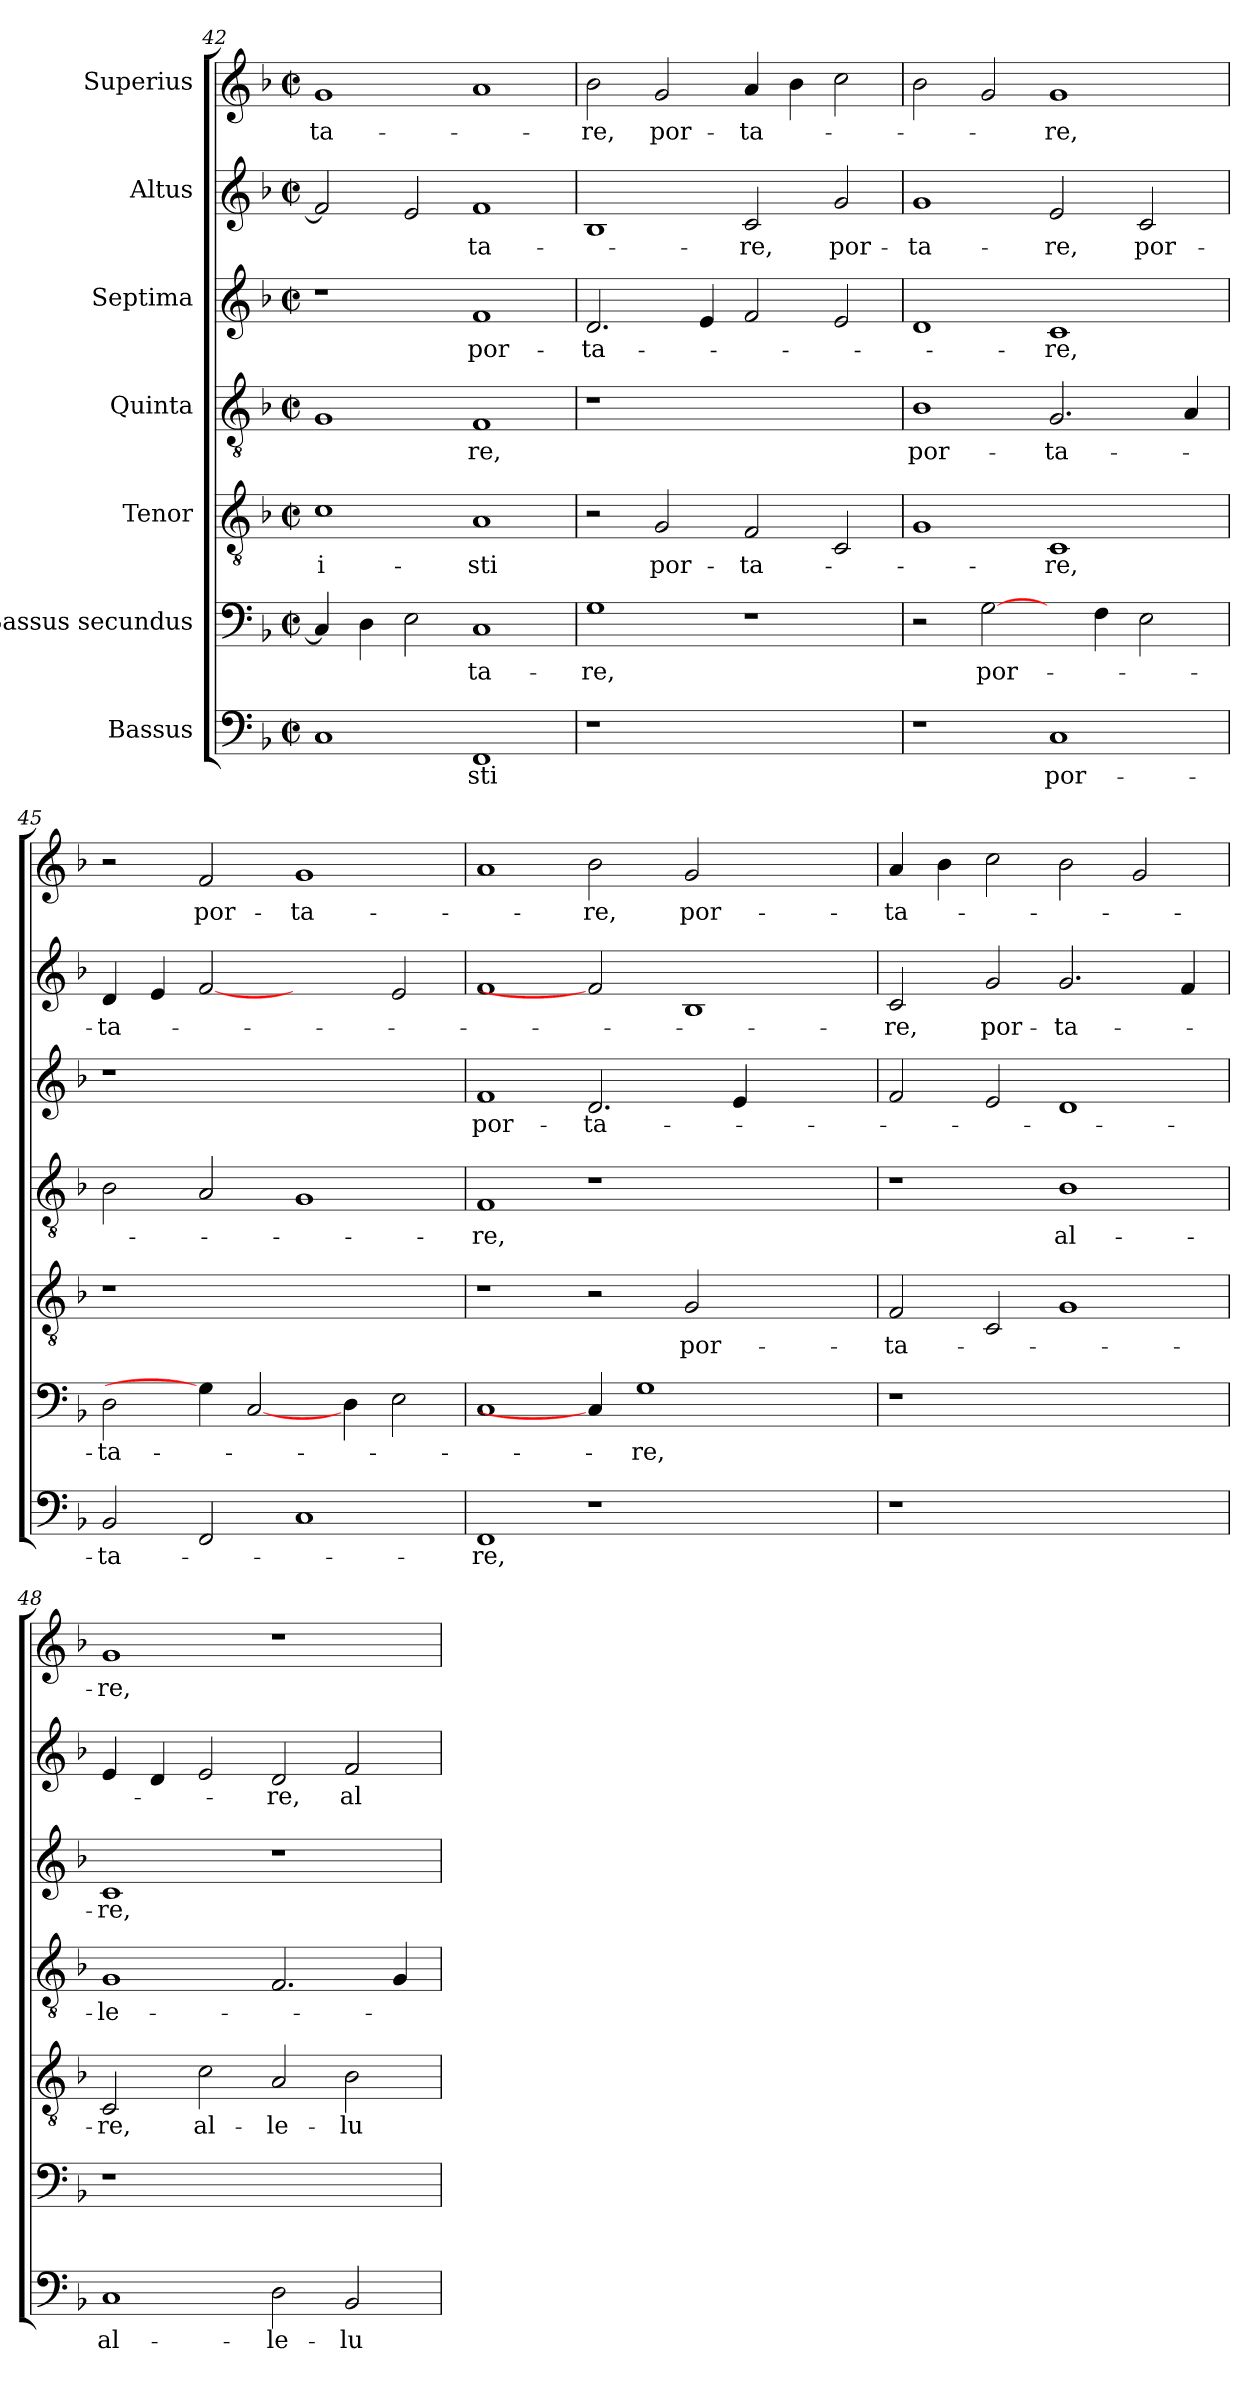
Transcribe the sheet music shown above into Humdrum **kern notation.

**kern	**text	**kern	**text	**kern	**text	**kern	**text	**kern	**text	**kern	**text	**kern	**text
*part7	*part7	*part6	*part6	*part5	*part5	*part4	*part4	*part3	*part3	*part2	*part2	*part1	*part1
*staff7	*staff7	*staff6	*staff6	*staff5	*staff5	*staff4	*staff4	*staff3	*staff3	*staff2	*staff2	*staff1	*staff1
*I"Bassus	*	*I"Bassus secundus	*	*I"Tenor	*	*I"Quinta	*	*I"Septima	*	*I"Altus	*	*I"Superius	*
*clefF4	*	*clefF4	*	*clefGv2	*	*clefGv2	*	*clefG2	*	*clefG2	*	*clefG2	*
*k[b-]	*	*k[b-]	*	*k[b-]	*	*k[b-]	*	*k[b-]	*	*k[b-]	*	*k[b-]	*
*F:	*	*F:	*	*F:	*	*F:	*	*F:	*	*F:	*	*F:	*
*M2/2	*	*M2/2	*	*M2/2	*	*M2/2	*	*M2/2	*	*M2/2	*	*M2/2	*
*met(c|)	*	*met(c|)	*	*met(c|)	*	*met(c|)	*	*met(c|)	*	*met(c|)	*	*met(c|)	*
=42	=42	=42	=42	=42	=42	=42	=42	=42	=42	=42	=42	=42	=42
!	!	!	!	!	!LO:LY:b	!	!	!	!	!	!	!	!LO:LY:b
1C	.	4C/]	.	1c	-i-	1G	.	1r	.	2f/]	.	1g	-ta-
.	.	4D\	.	.	.	.	.	.	.	.	.	.	.
.	.	2E\	.	.	.	.	.	.	.	2e/	.	.	.
!	!LO:LY:b	!	!LO:LY:b	!	!LO:LY:b	!	!LO:LY:b	!	!LO:LY:b	!	!LO:LY:b	!	!
1FF	-sti	1C	-ta-	1A	-sti	1F	-re,	1f	por-	1f	-ta-	1a	.
=43	=43	=43	=43	=43	=43	=43	=43	=43	=43	=43	=43	=43	=43
!	!	!	!LO:LY:b	!	!	!	!	!	!LO:LY:b	!	!	!	!LO:LY:b
1r	.	1G	-re,	2r	.	1r	.	2.d/	-ta-	1B-	.	2b-\	-re,
!	!	!	!	!	!LO:LY:b	!	!	!	!	!	!	!	!LO:LY:b
.	.	.	.	2G/	por-	.	.	.	.	.	.	2g/	por-
.	.	.	.	.	.	.	.	4e/	.	.	.	.	.
!	!	!	!	!	!LO:LY:b	!	!	!	!	!	!LO:LY:b	!	!LO:LY:b
1ryy	.	1r	.	2F/	-ta-	1ryy	.	2f/	.	2c/	-re,	4a/	-ta-
.	.	.	.	.	.	.	.	.	.	.	.	4b-\	.
!	!	!	!	!	!	!	!	!	!	!	!LO:LY:b	!	!
.	.	.	.	2C/	.	.	.	2e/	.	2g/	por-	2cc\	.
!!LO:LB:g=z
=44	=44	=44	=44	=44	=44	=44	=44	=44	=44	=44	=44	=44	=44
!	!	!	!	!	!	!	!LO:LY:b	!	!	!	!LO:LY:b	!	!
1r	.	2r	.	1G	.	1B-	por-	1d	.	1g	-ta-	2b-\	.
!	!	!	!LO:LY:b	!	!	!	!	!	!	!	!	!	!
.	.	[2G\	por-	.	.	.	.	.	.	.	.	2g/	.
!	!LO:LY:b	!	!	!	!LO:LY:b	!	!LO:LY:b	!	!LO:LY:b	!	!LO:LY:b	!	!LO:LY:b
1C	por-	4ryy	.	1C	-re,	2.G/	-ta-	1c	-re,	2e/	-re,	1g	-re,
.	.	4F\	.	.	.	.	.	.	.	.	.	.	.
!	!	!	!	!	!	!	!	!	!	!	!LO:LY:b	!	!
.	.	2E\	.	.	.	.	.	.	.	2c/	por-	.	.
.	.	.	.	.	.	4A/	.	.	.	.	.	.	.
=45	=45	=45	=45	=45	=45	=45	=45	=45	=45	=45	=45	=45	=45
!	!LO:LY:b	!	!LO:LY:b	!	!	!	!	!	!	!	!LO:LY:b	!	!
2BB-/	-ta-	2D\	-ta-	1r	.	2B-\	.	1r	.	4d/	-ta-	2r	.
.	.	.	.	.	.	.	.	.	.	4e/	.	.	.
!	!	!	!	!	!	!	!	!	!	!	!	!	!LO:LY:b
2FF/	.	4G\]	.	.	.	2A/	.	.	.	[2f	.	2f/	por-
.	.	[2C/	.	.	.	.	.	.	.	.	.	.	.
!	!	!	!	!	!	!	!	!	!	!	!	!	!LO:LY:b
1C	.	.	.	1ryy	.	1G	.	1ryy	.	2ryy	.	1g	-ta-
.	.	4D\	.	.	.	.	.	.	.	.	.	.	.
.	.	2E\	.	.	.	.	.	.	.	2e/	.	.	.
=46	=46	=46	=46	=46	=46	=46	=46	=46	=46	=46	=46	=46	=46
!	!LO:LY:b	!	!	!	!	!	!LO:LY:b	!	!LO:LY:b	!	!	!	!
1FF	-re,	1C	.	1r	.	1F	-re,	1f	por-	1f	.	1a	.
!	!	!	!	!	!	!	!	!	!LO:LY:b	!	!	!	!LO:LY:b
1r	.	4C/]	.	2r	.	1r	.	2.d/	-ta-	2f]	.	2b-\	-re,
!	!	!	!LO:LY:b	!	!	!	!	!	!	!	!	!	!
.	.	1G	-re,	.	.	.	.	.	.	.	.	.	.
!	!	!	!	!	!LO:LY:b	!	!	!	!	!	!	!	!LO:LY:b
.	.	.	.	2G/	por-	.	.	.	.	1B-	.	2g/	por-
.	.	.	.	.	.	.	.	4e/	.	.	.	.	.
2ryy	.	.	.	2ryy	.	2ryy	.	2ryy	.	.	.	2ryy	.
.	.	4ryy	.	.	.	.	.	.	.	.	.	.	.
=47	=47	=47	=47	=47	=47	=47	=47	=47	=47	=47	=47	=47	=47
!	!	!	!	!	!LO:LY:b	!	!	!	!	!	!LO:LY:b	!	!LO:LY:b
1r	.	1r	.	2F/	-ta-	1r	.	2f/	.	2c/	-re,	4a/	-ta-
.	.	.	.	.	.	.	.	.	.	.	.	4b-\	.
!	!	!	!	!	!	!	!	!	!	!	!LO:LY:b	!	!
.	.	.	.	2C/	.	.	.	2e/	.	2g/	por-	2cc\	.
!	!	!	!	!	!	!	!LO:LY:b	!	!	!	!LO:LY:b	!	!
1ryy	.	1ryy	.	1G	.	1B-	al-	1d	.	2.g/	-ta-	2b-\	.
.	.	.	.	.	.	.	.	.	.	.	.	2g/	.
.	.	.	.	.	.	.	.	.	.	4f/	.	.	.
=48	=48	=48	=48	=48	=48	=48	=48	=48	=48	=48	=48	=48	=48
!	!LO:LY:b	!	!	!	!LO:LY:b	!	!LO:LY:b	!	!LO:LY:b	!	!	!	!LO:LY:b
1C	al-	1r	.	2C/	-re,	1G	-le-	1c	-re,	4e/	.	1g	-re,
.	.	.	.	.	.	.	.	.	.	4d/	.	.	.
!	!	!	!	!	!LO:LY:b	!	!	!	!	!	!	!	!
.	.	.	.	2c\	al-	.	.	.	.	2e/	.	.	.
!	!LO:LY:b	!	!	!	!LO:LY:b	!	!	!	!	!	!LO:LY:b	!	!
2D\	-le-	1ryy	.	2A/	-le-	2.F/	.	1r	.	2d/	-re,	1r	.
!	!LO:LY:b	!	!	!	!LO:LY:b	!	!	!	!	!	!LO:LY:b	!	!
2BB-/	-lu-	.	.	2B-\	-lu-	.	.	.	.	2f/	al-	.	.
.	.	.	.	.	.	4G/	.	.	.	.	.	.	.
=	=	=	=	=	=	=	=	=	=	=	=	=	=
*-	*-	*-	*-	*-	*-	*-	*-	*-	*-	*-	*-	*-	*-
